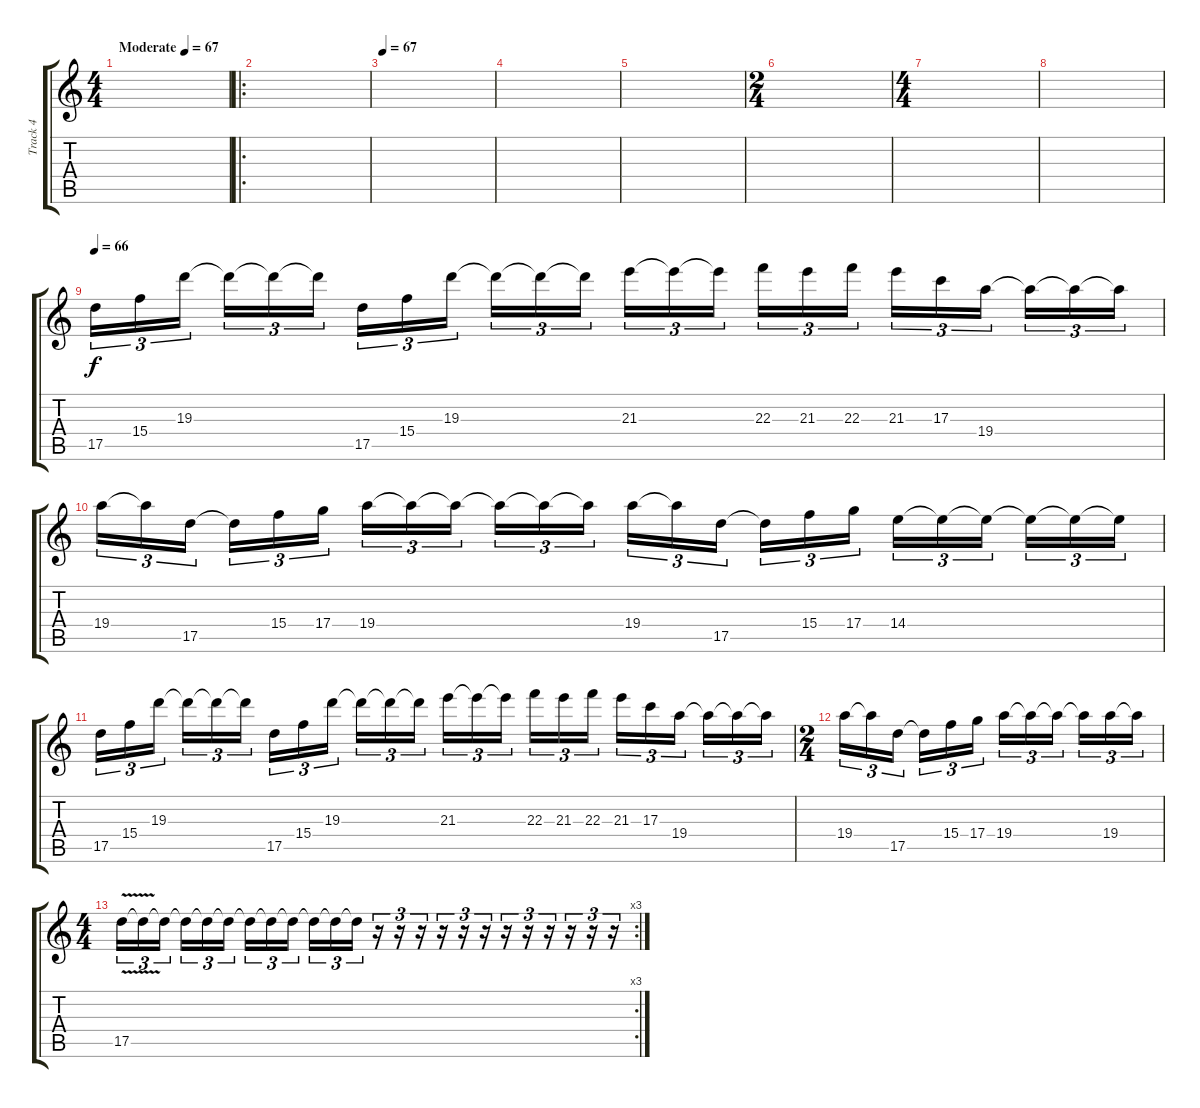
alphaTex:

\track ("Track 4" "Track 4") {instrument banjo}
\staff {score tabs}
\tuning (E4 B3 G3 D3 A2 E2) {hide}
\displaytranspose 12
\ts (4 4)
\tempo (67 "Moderate")
\clef g2
\ks c
|
\ro
|
\tempo 67
|
|
|
\ts (2 4)
|
\ts (4 4)
|
|
\tempo 66
17.5.16{tu (3 2)} 15.4.16{tu (3 2)} 19.3.16{tu (3 2) beam splitsecondary} 19.3{t}.16{tu (3 2)} 19.3{t}.16{tu (3 2)} 19.3{t}.16{tu (3 2)} 17.5.16{tu (3 2)} 15.4.16{tu (3 2)} 19.3.16{tu (3 2) beam splitsecondary} 19.3{t}.16{tu (3 2)} 19.3{t}.16{tu (3 2)} 19.3{t}.16{tu (3 2)} 21.3.16{tu (3 2)} 21.3{t}.16{tu (3 2)} 21.3{t}.16{tu (3 2) beam splitsecondary} 22.3.16{tu (3 2)} 21.3.16{tu (3 2)} 22.3.16{tu (3 2)} 21.3.16{tu (3 2)} 17.3.16{tu (3 2)} 19.4.16{tu (3 2) beam splitsecondary} 19.4{t}.16{tu (3 2)} 19.4{t}.16{tu (3 2)} 19.4{t}.16{tu (3 2)} |
19.4.16{tu (3 2)} 19.4{t}.16{tu (3 2)} 17.5.16{tu (3 2) beam splitsecondary} 17.5{t}.16{tu (3 2)} 15.4.16{tu (3 2)} 17.4.16{tu (3 2)} 19.4.16{tu (3 2)} 19.4{t}.16{tu (3 2)} 19.4{t}.16{tu (3 2) beam splitsecondary} 19.4{t}.16{tu (3 2)} 19.4{t}.16{tu (3 2)} 19.4{t}.16{tu (3 2)} 19.4.16{tu (3 2)} 19.4{t}.16{tu (3 2)} 17.5.16{tu (3 2) beam splitsecondary} 17.5{t}.16{tu (3 2)} 15.4.16{tu (3 2)} 17.4.16{tu (3 2)} 14.4.16{tu (3 2)} 14.4{t}.16{tu (3 2)} 14.4{t}.16{tu (3 2) beam splitsecondary} 14.4{t}.16{tu (3 2)} 14.4{t}.16{tu (3 2)} 14.4{t}.16{tu (3 2)} |
17.5.16{tu (3 2)} 15.4.16{tu (3 2)} 19.3.16{tu (3 2) beam splitsecondary} 19.3{t}.16{tu (3 2)} 19.3{t}.16{tu (3 2)} 19.3{t}.16{tu (3 2)} 17.5.16{tu (3 2)} 15.4.16{tu (3 2)} 19.3.16{tu (3 2) beam splitsecondary} 19.3{t}.16{tu (3 2)} 19.3{t}.16{tu (3 2)} 19.3{t}.16{tu (3 2)} 21.3.16{tu (3 2)} 21.3{t}.16{tu (3 2)} 21.3{t}.16{tu (3 2) beam splitsecondary} 22.3.16{tu (3 2)} 21.3.16{tu (3 2)} 22.3.16{tu (3 2)} 21.3.16{tu (3 2)} 17.3.16{tu (3 2)} 19.4.16{tu (3 2) beam splitsecondary} 19.4{t}.16{tu (3 2)} 19.4{t}.16{tu (3 2)} 19.4{t}.16{tu (3 2)} |
\ts (2 4)
19.4.16{tu (3 2)} 19.4{t}.16{tu (3 2)} 17.5.16{tu (3 2) beam splitsecondary} 17.5{t}.16{tu (3 2)} 15.4.16{tu (3 2)} 17.4.16{tu (3 2)} 19.4.16{tu (3 2)} 19.4{t}.16{tu (3 2)} 19.4{t}.16{tu (3 2) beam splitsecondary} 19.4{t}.16{tu (3 2)} 19.4.16{tu (3 2)} 19.4{t}.16{tu (3 2)} |
\rc 3
\ts (4 4)
17.5{v}.16{tu (3 2)} 17.5{t}.16{tu (3 2)} 17.5{t}.16{tu (3 2) beam splitsecondary} 17.5{t}.16{tu (3 2)} 17.5{t}.16{tu (3 2)} 17.5{t}.16{tu (3 2)} 17.5{t}.16{tu (3 2)} 17.5{t}.16{tu (3 2)} 17.5{t}.16{tu (3 2) beam splitsecondary} 17.5{t}.16{tu (3 2)} 17.5{t}.16{tu (3 2)} 17.5{t}.16{tu (3 2)} r.16{tu (3 2)} r.16{tu (3 2)} r.16{tu (3 2)} r.16{tu (3 2)} r.16{tu (3 2)} r.16{tu (3 2)} r.16{tu (3 2)} r.16{tu (3 2)} r.16{tu (3 2)} r.16{tu (3 2)} r.16{tu (3 2)} r.16{tu (3 2)}
